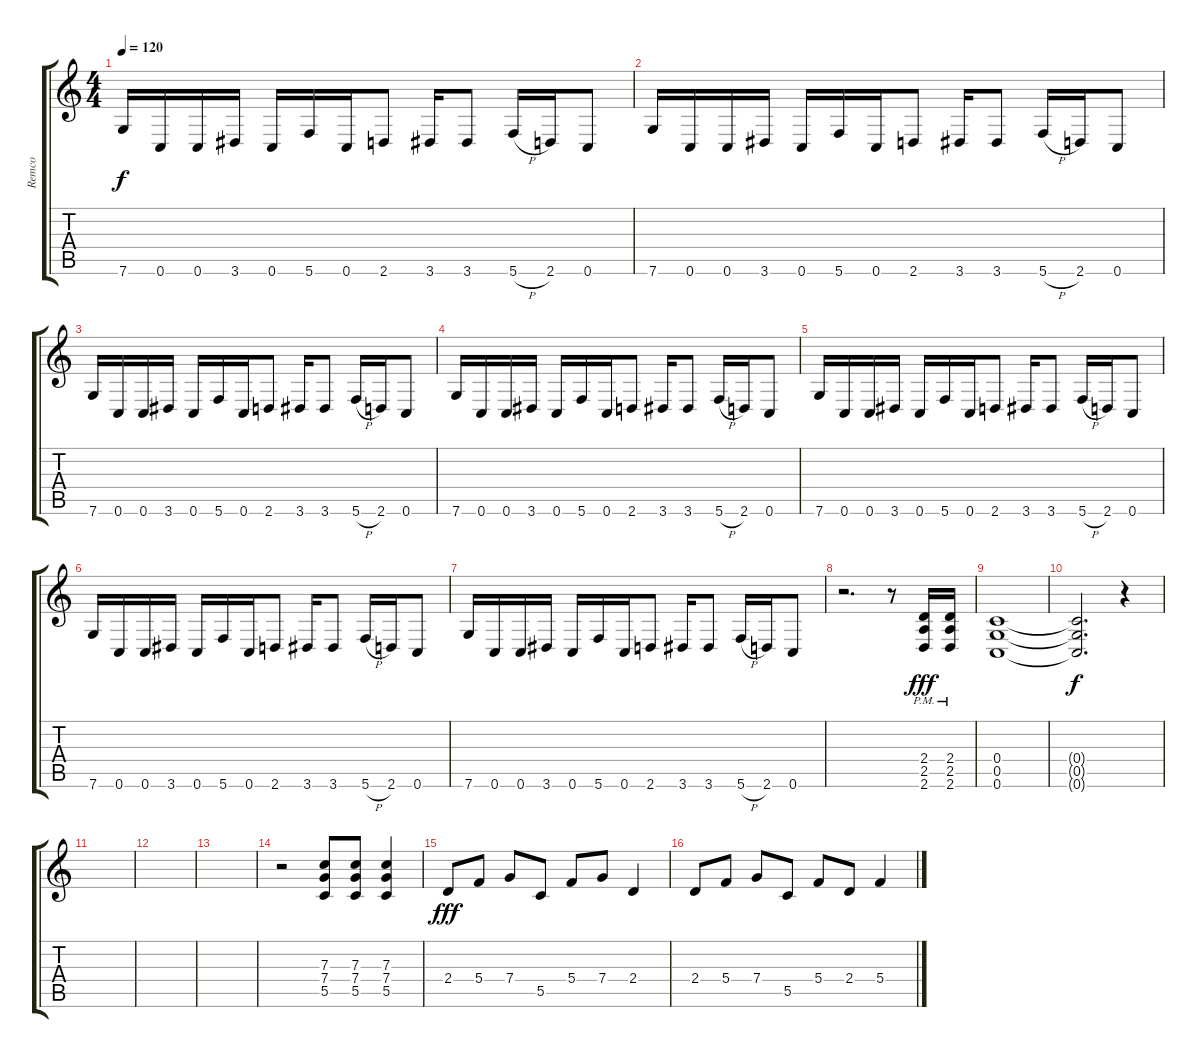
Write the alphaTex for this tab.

\track ("Remco" "Remco") {instrument distortionguitar}
\staff {score tabs}
\tuning (D4 A3 F3 C3 G2 C2) {hide}
\ts (4 4)
\tempo 120
\clef g2
\ks c
7.6.16{dy f} 0.6.16 0.6.16 3.6.16 0.6.16 5.6.16 0.6.16 2.6.8 3.6.16 3.6.8 5.6{h}.16 2.6.16 0.6.8 |
7.6.16 0.6.16 0.6.16 3.6.16 0.6.16 5.6.16 0.6.16 2.6.8 3.6.16 3.6.8 5.6{h}.16 2.6.16 0.6.8 |
7.6.16 0.6.16 0.6.16 3.6.16 0.6.16 5.6.16 0.6.16 2.6.8 3.6.16 3.6.8 5.6{h}.16 2.6.16 0.6.8 |
7.6.16 0.6.16 0.6.16 3.6.16 0.6.16 5.6.16 0.6.16 2.6.8 3.6.16 3.6.8 5.6{h}.16 2.6.16 0.6.8 |
7.6.16 0.6.16 0.6.16 3.6.16 0.6.16 5.6.16 0.6.16 2.6.8 3.6.16 3.6.8 5.6{h}.16 2.6.16 0.6.8 |
7.6.16 0.6.16 0.6.16 3.6.16 0.6.16 5.6.16 0.6.16 2.6.8 3.6.16 3.6.8 5.6{h}.16 2.6.16 0.6.8 |
7.6.16 0.6.16 0.6.16 3.6.16 0.6.16 5.6.16 0.6.16 2.6.8 3.6.16 3.6.8 5.6{h}.16 2.6.16 0.6.8 |
r.2{d} r.8 (2.4{pm} 2.5{pm} 2.6{pm}).16{dy fff} (2.4{pm} 2.5{pm} 2.6{pm}).16 |
(0.4 0.5 0.6).1 |
(0.4{t} 0.5{t} 0.6{t}).2{d dy f} r.4 |
|
|
|
r.2 (7.3 7.4 5.5).8 (7.3 7.4 5.5).8 (7.3 7.4 5.5).4 |
2.4.8{dy fff} 5.4.8 7.4.8 5.5.8 5.4.8 7.4.8 2.4.4 |
2.4.8 5.4.8 7.4.8 5.5.8 5.4.8 2.4.8 5.4.4
